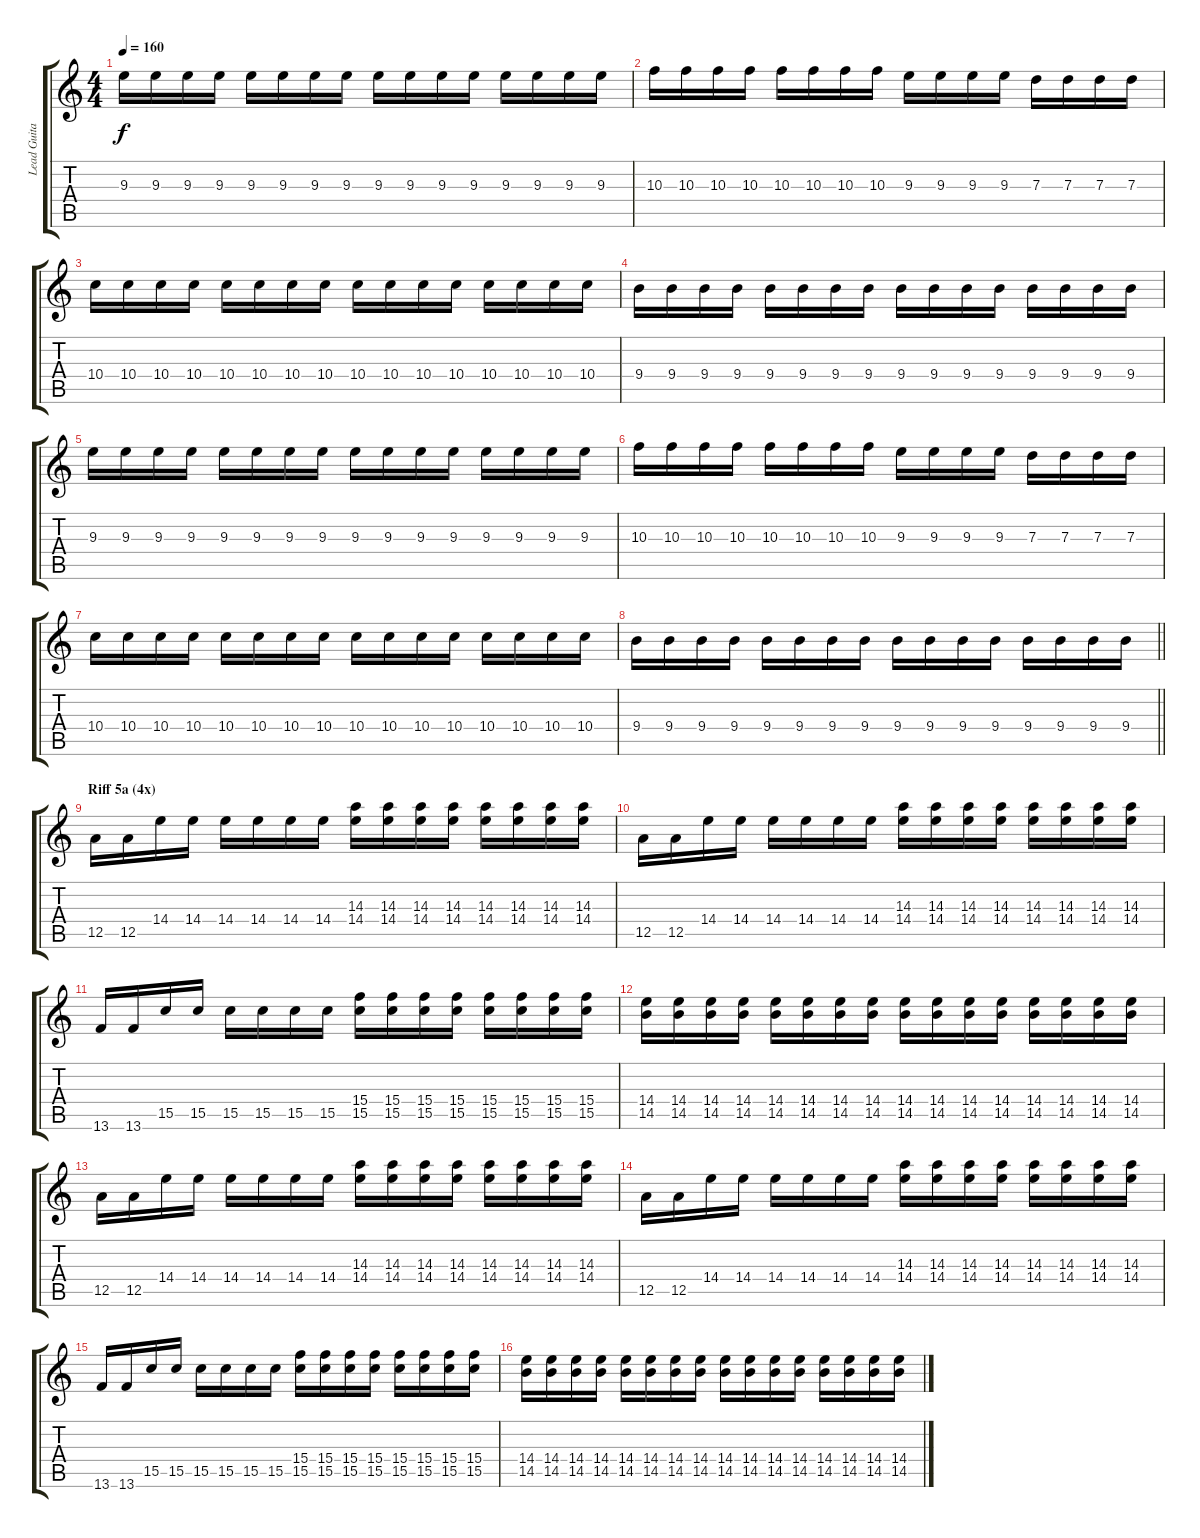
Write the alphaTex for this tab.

\track ("Lead Guitar" "Lead Guita") {instrument distortionguitar}
\staff {score tabs}
\tuning (E4 B3 G3 D3 A2 E2) {hide}
\ts (4 4)
\tempo 160
\clef g2
\ks c
9.3.16{dy f} 9.3.16 9.3.16 9.3.16 9.3.16 9.3.16 9.3.16 9.3.16 9.3.16 9.3.16 9.3.16 9.3.16 9.3.16 9.3.16 9.3.16 9.3.16 |
10.3.16 10.3.16 10.3.16 10.3.16 10.3.16 10.3.16 10.3.16 10.3.16 9.3.16 9.3.16 9.3.16 9.3.16 7.3.16 7.3.16 7.3.16 7.3.16 |
10.4.16 10.4.16 10.4.16 10.4.16 10.4.16 10.4.16 10.4.16 10.4.16 10.4.16 10.4.16 10.4.16 10.4.16 10.4.16 10.4.16 10.4.16 10.4.16 |
9.4.16 9.4.16 9.4.16 9.4.16 9.4.16 9.4.16 9.4.16 9.4.16 9.4.16 9.4.16 9.4.16 9.4.16 9.4.16 9.4.16 9.4.16 9.4.16 |
9.3.16 9.3.16 9.3.16 9.3.16 9.3.16 9.3.16 9.3.16 9.3.16 9.3.16 9.3.16 9.3.16 9.3.16 9.3.16 9.3.16 9.3.16 9.3.16 |
10.3.16 10.3.16 10.3.16 10.3.16 10.3.16 10.3.16 10.3.16 10.3.16 9.3.16 9.3.16 9.3.16 9.3.16 7.3.16 7.3.16 7.3.16 7.3.16 |
10.4.16 10.4.16 10.4.16 10.4.16 10.4.16 10.4.16 10.4.16 10.4.16 10.4.16 10.4.16 10.4.16 10.4.16 10.4.16 10.4.16 10.4.16 10.4.16 |
\barLineRight lightlight
9.4.16 9.4.16 9.4.16 9.4.16 9.4.16 9.4.16 9.4.16 9.4.16 9.4.16 9.4.16 9.4.16 9.4.16 9.4.16 9.4.16 9.4.16 9.4.16 |
\section ("" "Riff 5a (4x)")
12.5.16 12.5.16 14.4.16 14.4.16 14.4.16 14.4.16 14.4.16 14.4.16 (14.3 14.4).16 (14.3 14.4).16 (14.3 14.4).16 (14.3 14.4).16 (14.3 14.4).16 (14.3 14.4).16 (14.3 14.4).16 (14.3 14.4).16 |
12.5.16 12.5.16 14.4.16 14.4.16 14.4.16 14.4.16 14.4.16 14.4.16 (14.3 14.4).16 (14.3 14.4).16 (14.3 14.4).16 (14.3 14.4).16 (14.3 14.4).16 (14.3 14.4).16 (14.3 14.4).16 (14.3 14.4).16 |
13.6.16 13.6.16 15.5.16 15.5.16 15.5.16 15.5.16 15.5.16 15.5.16 (15.4 15.5).16 (15.4 15.5).16 (15.4 15.5).16 (15.4 15.5).16 (15.4 15.5).16 (15.4 15.5).16 (15.4 15.5).16 (15.4 15.5).16 |
(14.4 14.5).16 (14.4 14.5).16 (14.4 14.5).16 (14.4 14.5).16 (14.4 14.5).16 (14.4 14.5).16 (14.4 14.5).16 (14.4 14.5).16 (14.4 14.5).16 (14.4 14.5).16 (14.4 14.5).16 (14.4 14.5).16 (14.4 14.5).16 (14.4 14.5).16 (14.4 14.5).16 (14.4 14.5).16 |
12.5.16 12.5.16 14.4.16 14.4.16 14.4.16 14.4.16 14.4.16 14.4.16 (14.3 14.4).16 (14.3 14.4).16 (14.3 14.4).16 (14.3 14.4).16 (14.3 14.4).16 (14.3 14.4).16 (14.3 14.4).16 (14.3 14.4).16 |
12.5.16 12.5.16 14.4.16 14.4.16 14.4.16 14.4.16 14.4.16 14.4.16 (14.3 14.4).16 (14.3 14.4).16 (14.3 14.4).16 (14.3 14.4).16 (14.3 14.4).16 (14.3 14.4).16 (14.3 14.4).16 (14.3 14.4).16 |
13.6.16 13.6.16 15.5.16 15.5.16 15.5.16 15.5.16 15.5.16 15.5.16 (15.4 15.5).16 (15.4 15.5).16 (15.4 15.5).16 (15.4 15.5).16 (15.4 15.5).16 (15.4 15.5).16 (15.4 15.5).16 (15.4 15.5).16 |
(14.4 14.5).16 (14.4 14.5).16 (14.4 14.5).16 (14.4 14.5).16 (14.4 14.5).16 (14.4 14.5).16 (14.4 14.5).16 (14.4 14.5).16 (14.4 14.5).16 (14.4 14.5).16 (14.4 14.5).16 (14.4 14.5).16 (14.4 14.5).16 (14.4 14.5).16 (14.4 14.5).16 (14.4 14.5).16
